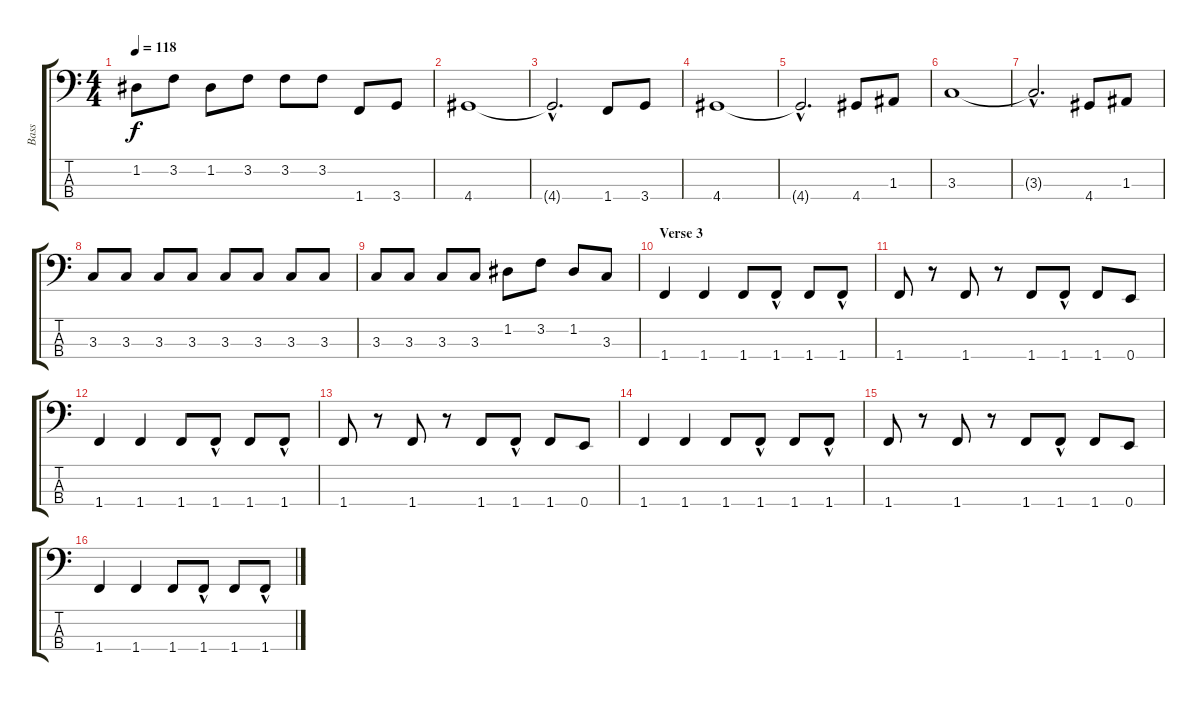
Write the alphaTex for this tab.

\track ("Bass" "Bass") {instrument electricbasspick}
\staff {score tabs}
\tuning (G2 D2 A1 E1) {hide}
\ts (4 4)
\tempo 118
\clef f4
\ks c
1.2.8{dy f} 3.2.8 1.2.8 3.2.8 3.2.8 3.2.8 1.4.8 3.4.8 |
4.4.1 |
4.4{hac t}.2{d} 1.4.8 3.4.8 |
4.4.1 |
4.4{hac t}.2{d} 4.4.8 1.3.8 |
3.3.1 |
3.3{hac t}.2{d} 4.4.8 1.3.8 |
3.3.8 3.3.8 3.3.8 3.3.8 3.3.8 3.3.8 3.3.8 3.3.8 |
3.3.8 3.3.8 3.3.8 3.3.8 1.2.8 3.2.8 1.2.8 3.3.8 |
\section ("" "Verse 3")
1.4.4 1.4.4 1.4.8 1.4{hac}.8 1.4.8 1.4{hac}.8 |
1.4.8 r.8 1.4.8 r.8 1.4.8 1.4{hac}.8 1.4.8 0.4.8 |
1.4.4 1.4.4 1.4.8 1.4{hac}.8 1.4.8 1.4{hac}.8 |
1.4.8 r.8 1.4.8 r.8 1.4.8 1.4{hac}.8 1.4.8 0.4.8 |
1.4.4 1.4.4 1.4.8 1.4{hac}.8 1.4.8 1.4{hac}.8 |
1.4.8 r.8 1.4.8 r.8 1.4.8 1.4{hac}.8 1.4.8 0.4.8 |
1.4.4 1.4.4 1.4.8 1.4{hac}.8 1.4.8 1.4{hac}.8
